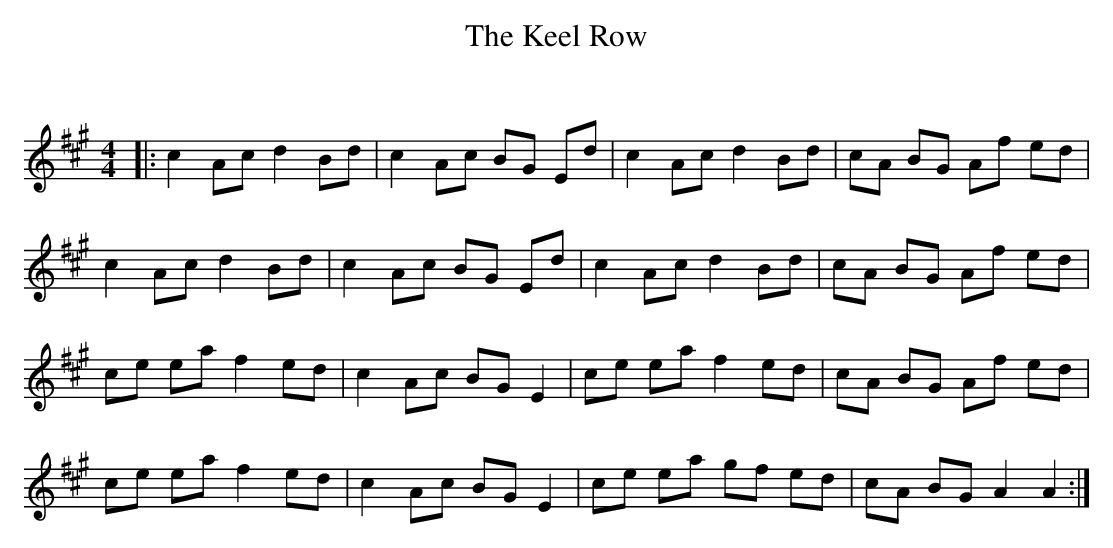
X:1
T: The Keel Row
C:
Q: 232
K:A
M:4/4
L:1/8
|:c2 Ac d2 Bd|c2 Ac BG Ed|c2 Ac d2 Bd|cA BG Af ed|
c2 Ac d2 Bd|c2 Ac BG Ed|c2 Ac d2 Bd|cA BG Af ed|
ce ea f2 ed|c2 Ac BG E2|ce ea f2 ed|cA BG Af ed|
ce ea f2 ed|c2 Ac BG E2|ce ea gf ed|cA BG A2 A2:|
